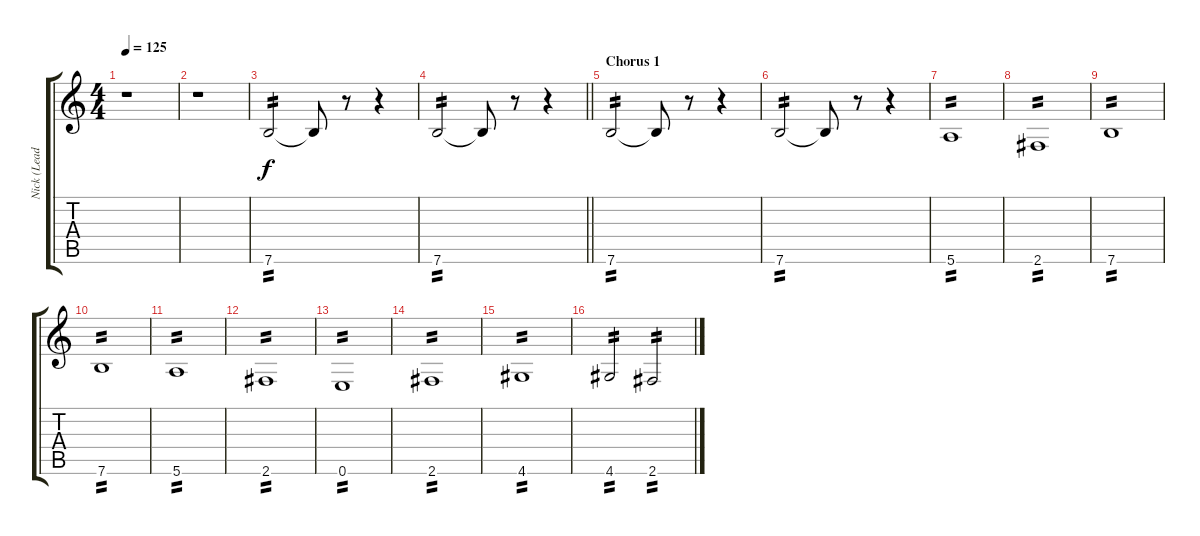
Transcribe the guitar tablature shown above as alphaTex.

\track ("Nick (Lead)" "Nick (Lead") {instrument distortionguitar}
\staff {score tabs}
\tuning (E4 B3 G3 D3 A2 E2) {hide}
\ts (4 4)
\tempo 125
\clef g2
\ks c
r.1{dy f} |
r.1 |
7.6.2{tp 2} 7.6{t}.8 r.8 r.4 |
\barLineRight lightlight
7.6.2{tp 2} 7.6{t}.8 r.8 r.4 |
\section ("" "Chorus 1")
7.6.2{tp 2} 7.6{t}.8 r.8 r.4 |
7.6.2{tp 2} 7.6{t}.8 r.8 r.4 |
5.6.1{tp 2} |
2.6.1{tp 2} |
7.6.1{tp 2} |
7.6.1{tp 2} |
5.6.1{tp 2} |
2.6.1{tp 2} |
0.6.1{tp 2} |
2.6.1{tp 2} |
4.6.1{tp 2} |
4.6.2{tp 2} 2.6.2{tp 2}
